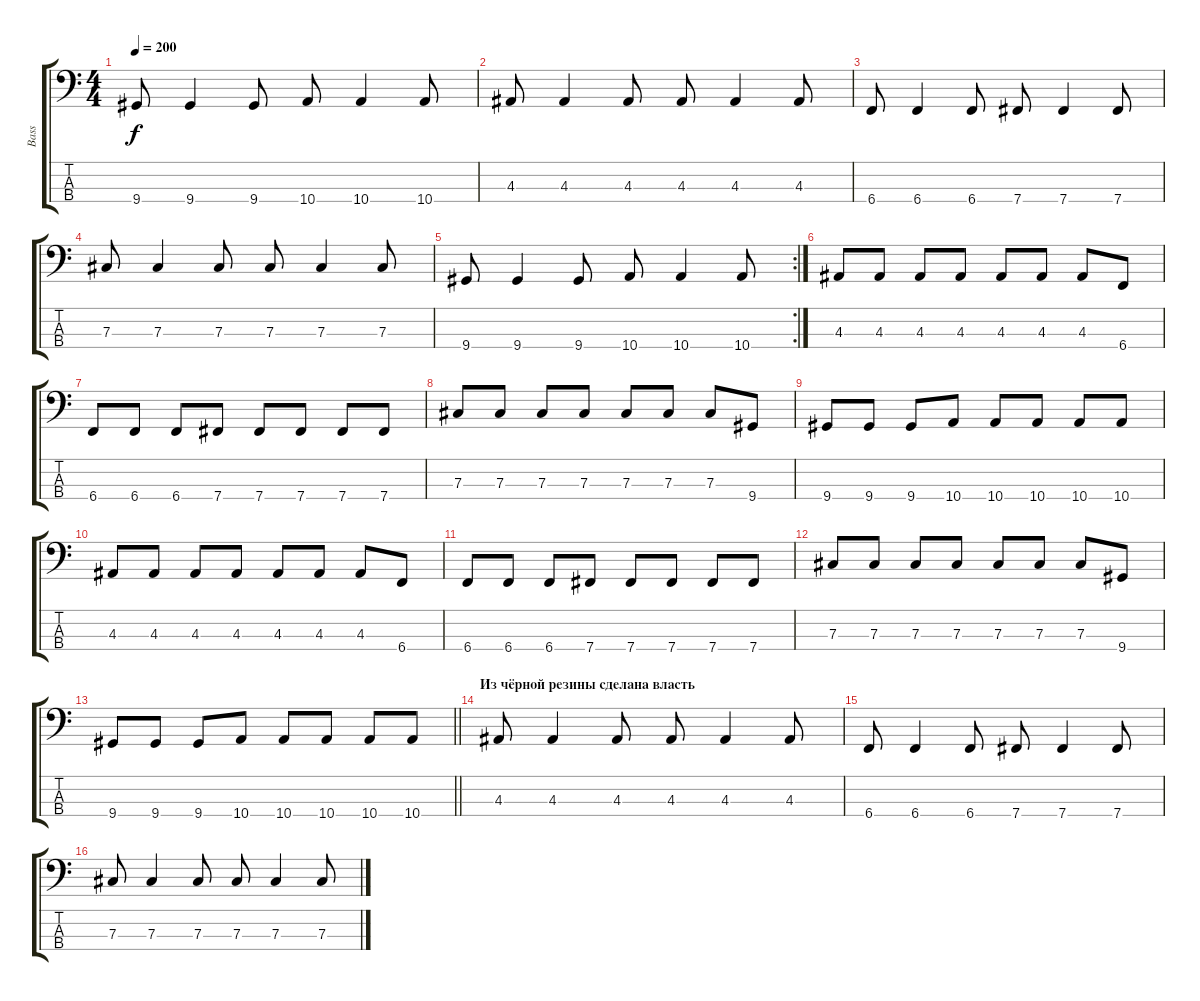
\track ("Bass" "Bass") {instrument electricbasspick}
\staff {score tabs}
\tuning (E2 B1 Gb1 B0) {hide}
\ts (4 4)
\tempo 200
\clef f4
\ks c
9.4.8{dy f} 9.4.4 9.4.8 10.4.8 10.4.4 10.4.8 |
4.3.8 4.3.4 4.3.8 4.3.8 4.3.4 4.3.8 |
6.4.8 6.4.4 6.4.8 7.4.8 7.4.4 7.4.8 |
7.3.8 7.3.4 7.3.8 7.3.8 7.3.4 7.3.8 |
\rc 2
9.4.8 9.4.4 9.4.8 10.4.8 10.4.4 10.4.8 |
4.3.8 4.3.8 4.3.8 4.3.8 4.3.8 4.3.8 4.3.8 6.4.8 |
6.4.8 6.4.8 6.4.8 7.4.8 7.4.8 7.4.8 7.4.8 7.4.8 |
7.3.8 7.3.8 7.3.8 7.3.8 7.3.8 7.3.8 7.3.8 9.4.8 |
9.4.8 9.4.8 9.4.8 10.4.8 10.4.8 10.4.8 10.4.8 10.4.8 |
4.3.8 4.3.8 4.3.8 4.3.8 4.3.8 4.3.8 4.3.8 6.4.8 |
6.4.8 6.4.8 6.4.8 7.4.8 7.4.8 7.4.8 7.4.8 7.4.8 |
7.3.8 7.3.8 7.3.8 7.3.8 7.3.8 7.3.8 7.3.8 9.4.8 |
\barLineRight lightlight
9.4.8 9.4.8 9.4.8 10.4.8 10.4.8 10.4.8 10.4.8 10.4.8 |
\section ("" "Из чёрной резины сделана власть")
4.3.8 4.3.4 4.3.8 4.3.8 4.3.4 4.3.8 |
6.4.8 6.4.4 6.4.8 7.4.8 7.4.4 7.4.8 |
7.3.8 7.3.4 7.3.8 7.3.8 7.3.4 7.3.8
